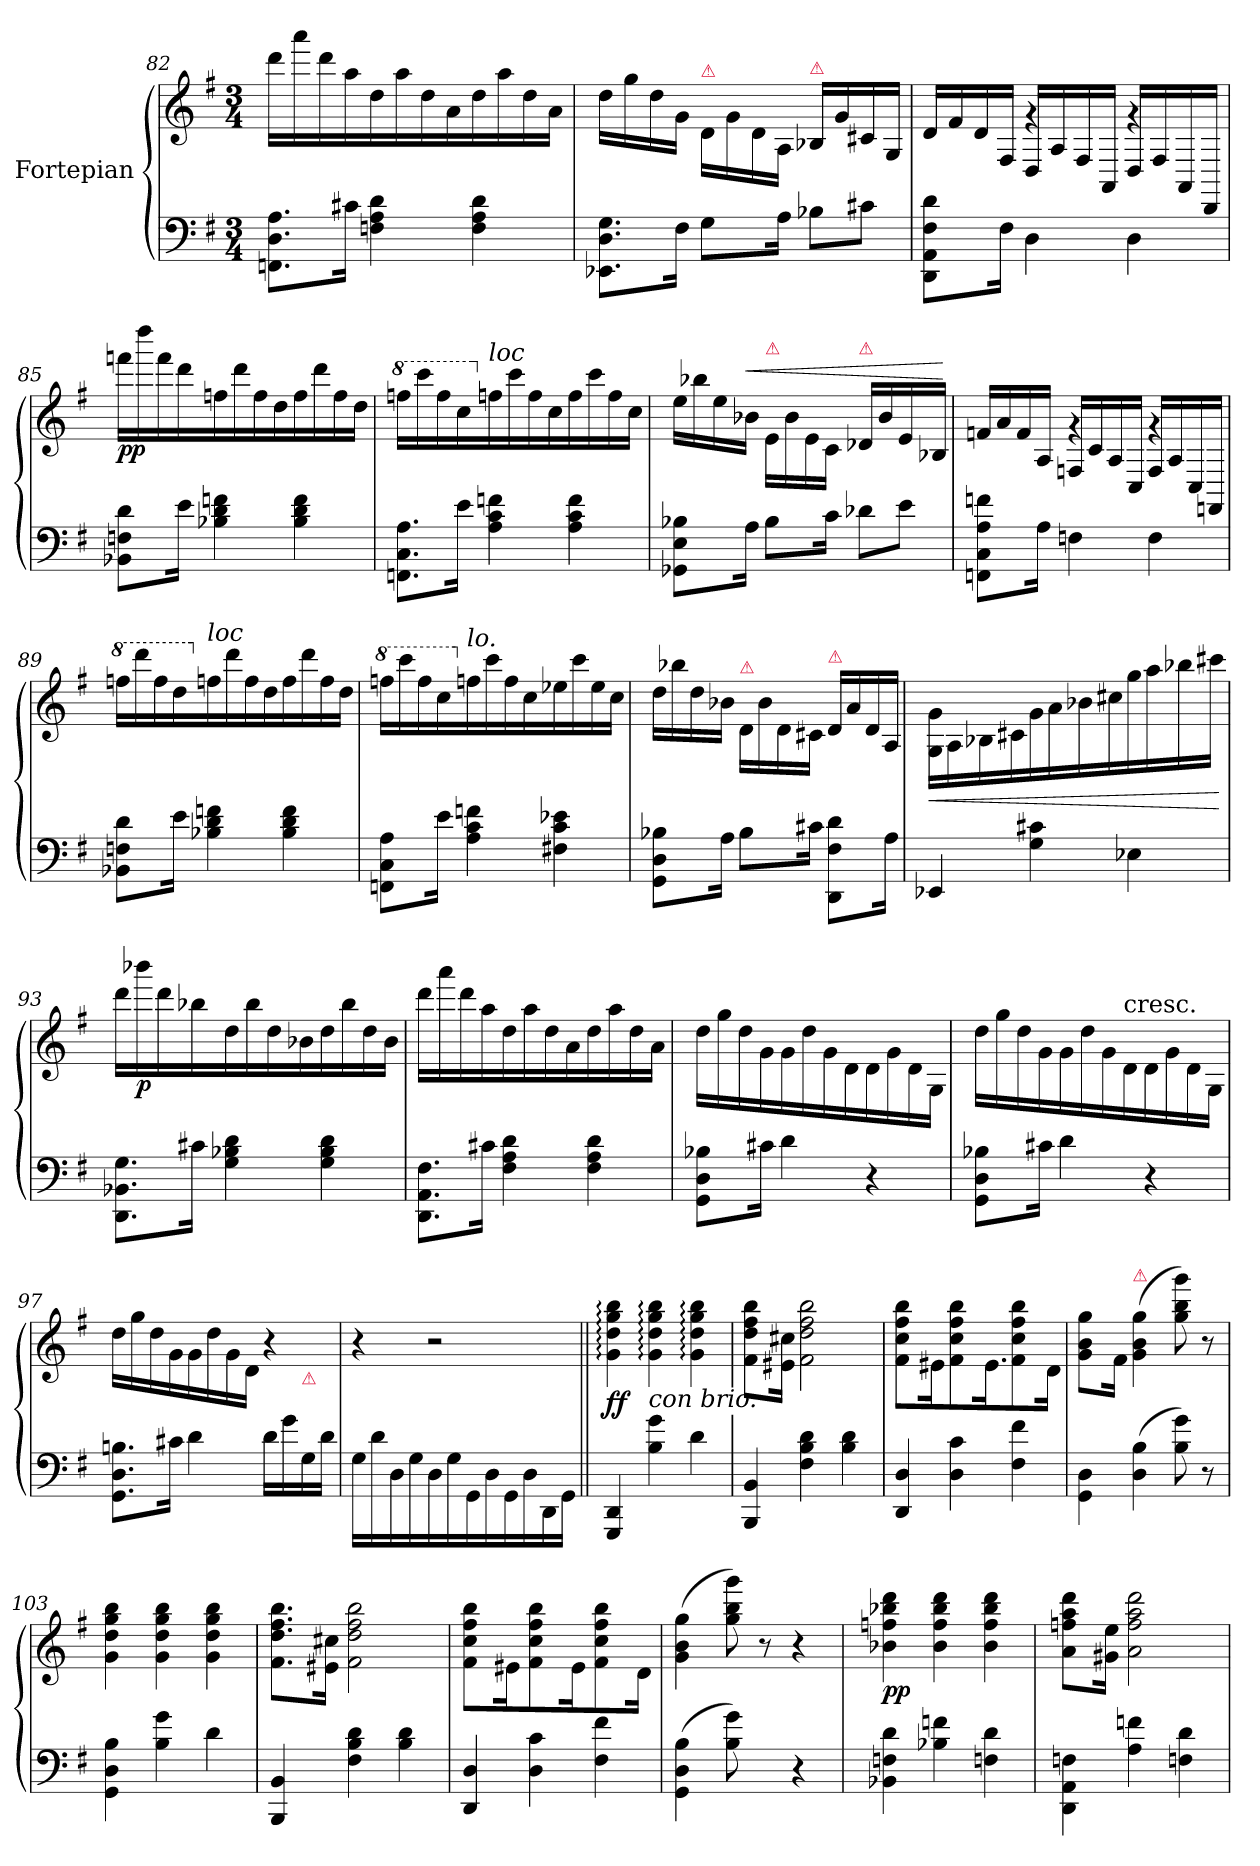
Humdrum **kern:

**kern	**kern	**dynam
*part2	*part1	*part1
*staff2	*staff1	*staff1
*	*I"Fortepian	*
*clefF4	*clefG2	*
*k[f#]	*k[f#]	*
*M3/4	*M3/4	*
=82	=82	=82
8.FFn\ 8.D\ 8.A\L	16ddd\LL	.
.	16aaa\	.
.	16ddd\	.
16c#X\Jk	16aa\	.
4Fn\ 4A\ 4d\	16dd\	.
.	16aa\	.
.	16dd\	.
.	16a\	.
4F\ 4A\ 4d\	16dd\	.
.	16aa\	.
.	16dd\	.
.	16a\JJ	.
=83	=83	=83
8.EE-X\ 8.D\ 8.G\L	16dd\LL	.
.	16gg\	.
.	16dd\	.
16F#\Jk	16g\JJ	.
!	!LO:TX:a:color=crimson:t=⚠	!
!LO:N:vis=8	!	!
8.G\L	16d\LL	.
.	16g\	.
.	16d\	.
16A\Jk	16A/JJ	.
!	!LO:TX:a:color=crimson:t=⚠	!
8B-X\L	16B-X/LL	.
.	16g\	.
8c#X\J	16c#X/	.
.	16G\JJ	.
=84	=84	=84
!	!LO:TX:a:color=crimson:t=⚠	!
!LO:N:vis=8	!	!
*	*^	*
8.DD\ 8.AA\ 8.F#\ 8.d\L	16d/LL	4ryy	.
.	16f#\	.	.
.	16d\	.	.
16F#\Jk	16F#/JJ	.	.
4D\	16D/LL	4rg	.
.	16A/	.	.
.	16F#/	.	.
.	16AA/JJ	.	.
4D\	16D/LL	4rg	.
.	16F#/	.	.
.	16AA/	.	.
.	16DD/JJ	.	.
*	*v	*v	*
=85	=85	=85
!LO:N:vis=8	!	!
8.BB-X\ 8.Fn\ 8.d\L	16fffn\LL	pp
.	16dddd\	.
.	16fff\	.
16e\Jk	16ddd\	.
4B-X\ 4d\ 4fn\	16ffn\	.
.	16ddd\	.
.	16ff\	.
.	16dd\	.
4B-\ 4d\ 4f\	16ff\	.
.	16ddd\	.
.	16ff\	.
.	16dd\JJ	.
=86	=86	=86
*	*8va	*
8.FFn\ 8.C\ 8.A\L	16fffn\LL	.
.	16cccc\	.
.	16fff\	.
16e\Jk	16ccc\	.
*	*X8va	*
!	!LO:TX:a:i:t=loc	!
4A\ 4c\ 4fn\	16ffn\	.
.	16ccc\	.
.	16ff\	.
.	16cc\	.
4A\ 4c\ 4f\	16ff\	.
.	16ccc\	.
.	16ff\	.
.	16cc\JJ	.
=87	=87	=87
!LO:N:vis=8	!	!
8.GG-X\ 8.E\ 8.B-X\L	16ee\LL	.
.	16bb-X\	.
.	16ee\	.
!	!	!LO:HP:a
16A\Jk	16b-X\JJ	<
!	!LO:TX:a:color=crimson:t=⚠	!
!LO:N:vis=8	!	!
8.B-\L	16e\LL	.
.	16b-\	.
.	16e\	.
16c\Jk	16c/JJ	.
!	!LO:TX:a:color=crimson:t=⚠	!
8d-X\L	16d-X/LL	.
.	16b-\	.
8e\J	16e/	.
.	16B-X\JJ	.
.	.	[
=88	=88	=88
!	!LO:TX:a:color=crimson:t=⚠	!
!LO:N:vis=8	!	!
*	*^	*
8.FFn\ 8.C\ 8.A\ 8.fn\L	16fn/LL	4ryy	.
.	16a\	.	.
.	16f\	.	.
16A\Jk	16A/JJ	.	.
4Fn\	16Fn/LL	4rg	.
.	16c/	.	.
.	16A/	.	.
.	16C/JJ	.	.
4F\	16F/LL	4rg	.
.	16A/	.	.
.	16C/	.	.
.	16FFn/JJ	.	.
*	*v	*v	*
=89	=89	=89
!LO:N:vis=8	!	!
*	*8va	*
8.BB-X\ 8.Fn\ 8.d\L	16fffn\LL	.
.	16dddd\	.
.	16fff\	.
16e\Jk	16ddd\	.
*	*X8va	*
!	!LO:TX:a:i:t=loc	!
4B-X\ 4d\ 4fn\	16ffn\	.
.	16ddd\	.
.	16ff\	.
.	16dd\	.
4B-\ 4d\ 4f\	16ff\	.
.	16ddd\	.
.	16ff\	.
.	16dd\JJ	.
=90	=90	=90
!LO:N:vis=8	!	!
*	*8va	*
8.FFn\ 8.C\ 8.A\L	16fffn\LL	.
.	16cccc\	.
.	16fff\	.
16e\Jk	16ccc\	.
*	*X8va	*
!	!LO:TX:a:i:t=lo.	!
4A\ 4c\ 4fn\	16ffn\	.
.	16ccc\	.
.	16ff\	.
.	16cc\	.
4F#X\ 4c\ 4e-X\	16ee-X\	.
.	16ccc\	.
.	16ee-\	.
.	16cc\JJ	.
=91	=91	=91
!LO:N:vis=8	!	!
8.GG\ 8.D\ 8.B-X\L	16dd\LL	.
.	16bb-X\	.
.	16dd\	.
16A\Jk	16b-X\JJ	.
!	!LO:TX:a:color=crimson:t=⚠	!
!LO:N:vis=8	!	!
8.B-\L	16d\LL	.
.	16b-\	.
.	16d\	.
16c#X\Jk	16c#X/JJ	.
!	!LO:TX:a:color=crimson:t=⚠	!
!LO:N:vis=8	!	!
8.DD\ 8.F#\ 8.d\L	16d/LL	.
.	16a\	.
.	16d\	.
16A\Jk	16A/JJ	.
=92	=92	=92
!	!	!LO:HP:b
4EE-X/	16G\ 16g\LL	<
.	16A\	.
.	16B-X\	.
.	16c#X\	.
4G\ 4c#X\	16g\	.
.	16a\	.
.	16b-X\	.
.	16cc#X\	.
4E-X\	16gg\	.
.	16aa\	.
.	16bb-X\	.
.	16ccc#X\JJ	.
.	.	[
=93	=93	=93
8.DD\ 8.BB-X\ 8.G\L	16ddd\LL	.
.	16bbb-X\	p
.	16ddd\	.
16c#X\Jk	16bb-X\	.
4G\ 4B-X\ 4d\	16dd\	.
.	16bb-\	.
.	16dd\	.
.	16b-X\	.
4G\ 4B-\ 4d\	16dd\	.
.	16bb-\	.
.	16dd\	.
.	16b-\JJ	.
=94	=94	=94
8.DD\ 8.AA\ 8.F#\L	16ddd\LL	.
.	16aaa\	.
.	16ddd\	.
16c#X\Jk	16aa\	.
4F#\ 4A\ 4d\	16dd\	.
.	16aa\	.
.	16dd\	.
.	16a\	.
4F#\ 4A\ 4d\	16dd\	.
.	16aa\	.
.	16dd\	.
.	16a\JJ	.
=95	=95	=95
!LO:N:vis=8	!	!
8.GG\ 8.D\ 8.B-X\L	16dd\LL	.
.	16gg\	.
.	16dd\	.
16c#X\Jk	16g\	.
4d\	16g\	.
.	16dd\	.
.	16g\	.
.	16d\	.
4r	16d\	.
.	16g\	.
.	16d\	.
.	16G\JJ	.
=96	=96	=96
!LO:N:vis=8	!	!
8.GG\ 8.D\ 8.B-X\L	16dd\LL	.
.	16gg\	.
.	16dd\	.
16c#X\Jk	16g\	.
4d\	16g\	.
.	16dd\	.
.	16g\	.
!	!LO:TX:a:t=cresc.	!
.	16d\	.
4r	16d\	.
.	16g\	.
.	16d\	.
.	16G\JJ	.
=97	=97	=97
*	*^	*
8.GG\ 8.D\ 8.Bn\L	16dd\LL	2ryy	.
.	16gg\	.	.
.	16dd\	.	.
16c#X\Jk	16g\	.	.
4d\	16g\	.	.
.	16dd\	.	.
.	16g\	.	.
.	16d\JJ	.	.
16d\LL	4r	8ryy	.
16g\	.	.	.
!	!	!LO:TX:b:color=crimson:t=⚠	!
16G\	.	8ryy	.
16d\JJ	.	.	.
*	*v	*v	*
=98	=98	=98
16G\LL	4r	.
16d\	.	.
16D\	.	.
16G\	.	.
16D\	2r	.
16G\	.	.
16GG\	.	.
16D\	.	.
16GG\	.	.
16D\	.	.
16DD\	.	.
16GG\JJ	.	.
=99||	=99||	=99||
4GGG/ 4DD/	4g:\ 4dd:\ 4gg:\ 4bb:\	ff
!	!LO:TX:b:i:t=con brio.	!
4B\ 4g\	4g:\ 4dd:\ 4gg:\ 4bb:\	.
4d\	4g:\ 4dd:\ 4gg:\ 4bb:\	.
=100	=100	=100
!	!LO:N:vis=8	!
4BBB/ 4BB/	8.f#\ 8.dd\ 8.ff#\ 8.bb\L	.
.	16e#X\ 16cc#X\Jk	.
4F#\ 4B\ 4d\	2f#\ 2dd\ 2ff#\ 2bb\	.
4B\ 4d\	.	.
=101	=101	=101
!	!LO:N:vis=8	!
4DD/ 4D/	8.f#\ 8.cc\ 8.ff#\ 8.bb\L	.
.	16e#X\K	.
!	!LO:N:vis=8	!
4D\ 4c\	8.f#\ 8.cc\ 8.ff#\ 8.bb\	.
!	!LO:N:vis=16.	!
.	16e#\K	.
!	!LO:N:vis=8	!
4F#\ 4f#\	8.f#\ 8.cc\ 8.ff#\ 8.bb\	.
.	16d\Jk	.
=102	=102	=102
!	!LO:N:vis=8	!
4GG\ 4D\	8.g\ 8.b\ 8.gg\L	.
.	16f#\Jk	.
!	!LO:TX:a:color=crimson:t=⚠	!
(4D\ 4B\	(4g\ 4b\ 4gg\	.
8B\ 8g\)	8gg\ 8bb\ 8ggg\)	.
8r	8r	.
=103	=103	=103
4GG\ 4D\ 4B\	4g\ 4dd\ 4gg\ 4bb\	.
4B\ 4g\	4g\ 4dd\ 4gg\ 4bb\	.
4d\	4g\ 4dd\ 4gg\ 4bb\	.
=104	=104	=104
4BBB/ 4BB/	8.f#\ 8.dd\ 8.ff#\ 8.bb\L	.
.	16e#X\ 16cc#X\Jk	.
4F#\ 4B\ 4d\	2f#\ 2dd\ 2ff#\ 2bb\	.
4B\ 4d\	.	.
=105	=105	=105
!	!LO:N:vis=8	!
4DD/ 4D/	8.f#\ 8.cc\ 8.ff#\ 8.bb\L	.
.	16e#X\K	.
!	!LO:N:vis=8	!
4D\ 4c\	8.f#\ 8.cc\ 8.ff#\ 8.bb\	.
.	16e#\K	.
!	!LO:N:vis=8	!
4F#\ 4f#\	8.f#\ 8.cc\ 8.ff#\ 8.bb\	.
.	16d\Jk	.
=106	=106	=106
(4GG\ 4D\ 4B\	(4g\ 4b\ 4gg\	.
8B\ 8g\)	8gg\ 8bb\ 8ggg\)	.
8ryy	8r	.
4r	4r	.
=107	=107	=107
4BB-X\ 4Fn\ 4d\	4b-X\ 4ffn\ 4bb-X\ 4ddd\	pp
4B-X\ 4fn\	4b-\ 4ff\ 4bb-\ 4ddd\	.
4Fn\ 4d\	4b-\ 4ff\ 4bb-\ 4ddd\	.
=108	=108	=108
!	!LO:N:vis=8	!
4DD\ 4AA\ 4Fn\	8.a\ 8.ffn\ 8.aa\ 8.ddd\L	.
.	16g#X\ 16ee\Jk	.
4A\ 4fn\	2a\ 2ff\ 2aa\ 2ddd\	.
4Fn\ 4d\	.	.
=	=	=
*-	*-	*-
